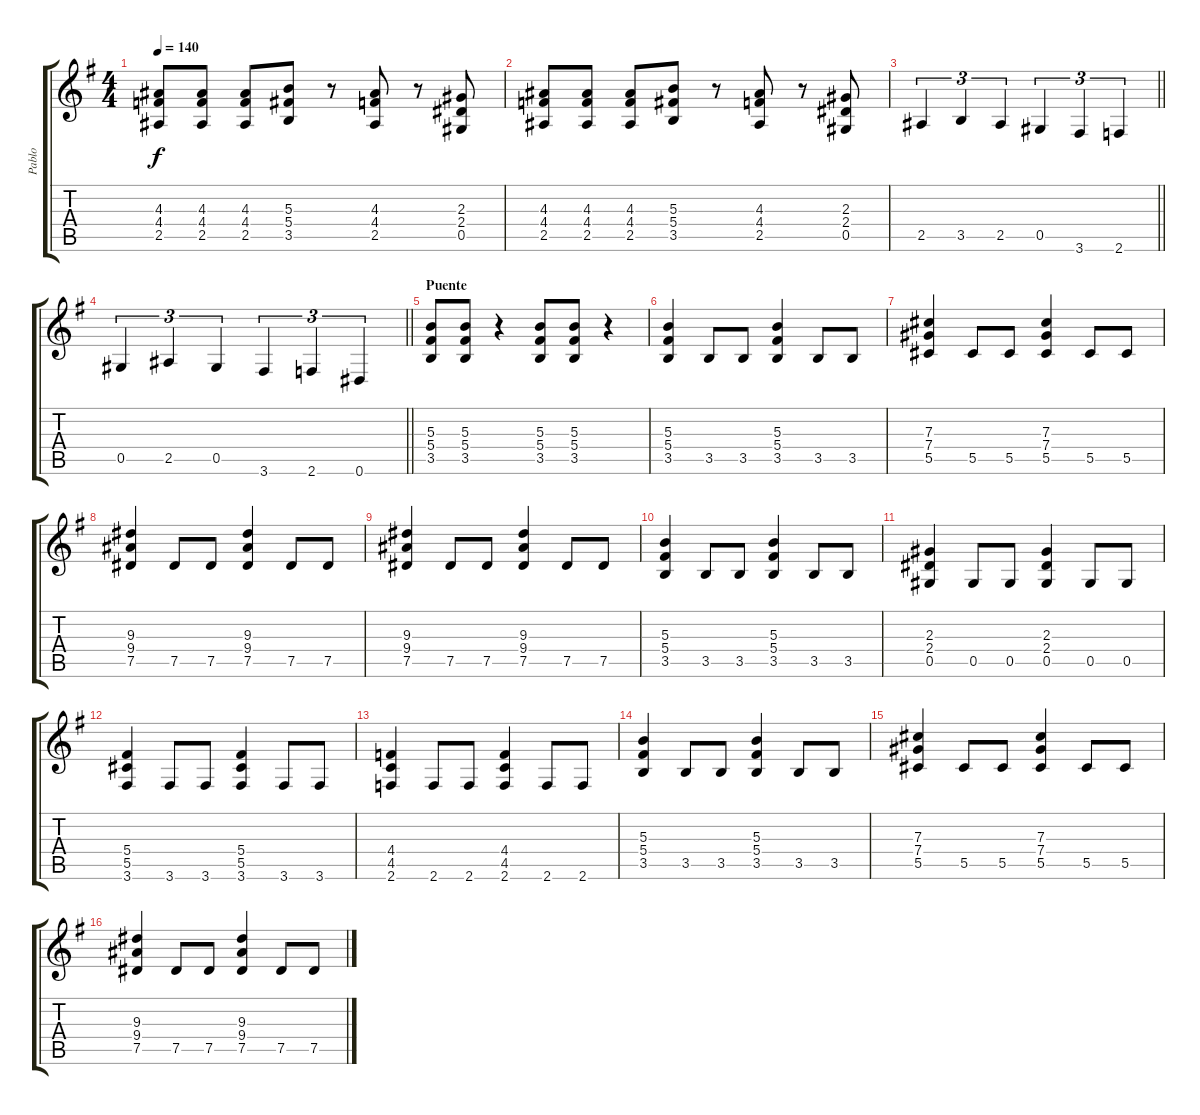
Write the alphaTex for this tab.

\track ("Pablo" "Pablo") {instrument distortionguitar}
\staff {score tabs}
\tuning (Eb4 Bb3 Gb3 Db3 Ab2 Eb2) {hide}
\ts (4 4)
\tempo 140
\clef g2
\ks g
(4.3 4.4 2.5).8{dy f} (4.3 4.4 2.5).8 (4.3 4.4 2.5).8 (5.3 5.4 3.5).8 r.8 (4.3 4.4 2.5).8 r.8 (2.3 2.4 0.5).8 |
(4.3 4.4 2.5).8 (4.3 4.4 2.5).8 (4.3 4.4 2.5).8 (5.3 5.4 3.5).8 r.8 (4.3 4.4 2.5).8 r.8 (2.3 2.4 0.5).8 |
\barLineRight lightlight
2.5.4{tu (3 2)} 3.5.4{tu (3 2)} 2.5.4{tu (3 2)} 0.5.4{tu (3 2)} 3.6.4{tu (3 2)} 2.6.4{tu (3 2)} |
\barLineRight lightlight
0.5.4{tu (3 2)} 2.5.4{tu (3 2)} 0.5.4{tu (3 2)} 3.6.4{tu (3 2)} 2.6.4{tu (3 2)} 0.6.4{tu (3 2)} |
\section ("" "Puente")
(5.3 5.4 3.5).8 (5.3 5.4 3.5).8 r.4 (5.3 5.4 3.5).8 (5.3 5.4 3.5).8 r.4 |
(5.3 5.4 3.5).4 3.5.8 3.5.8 (5.3 5.4 3.5).4 3.5.8 3.5.8 |
(7.3 7.4 5.5).4 5.5.8 5.5.8 (7.3 7.4 5.5).4 5.5.8 5.5.8 |
(9.3 9.4 7.5).4 7.5.8 7.5.8 (9.3 9.4 7.5).4 7.5.8 7.5.8 |
(9.3 9.4 7.5).4 7.5.8 7.5.8 (9.3 9.4 7.5).4 7.5.8 7.5.8 |
(5.3 5.4 3.5).4 3.5.8 3.5.8 (5.3 5.4 3.5).4 3.5.8 3.5.8 |
(2.3 2.4 0.5).4 0.5.8 0.5.8 (2.3 2.4 0.5).4 0.5.8 0.5.8 |
(5.4 5.5 3.6).4 3.6.8 3.6.8 (5.4 5.5 3.6).4 3.6.8 3.6.8 |
(4.4 4.5 2.6).4 2.6.8 2.6.8 (4.4 4.5 2.6).4 2.6.8 2.6.8 |
(5.3 5.4 3.5).4 3.5.8 3.5.8 (5.3 5.4 3.5).4 3.5.8 3.5.8 |
(7.3 7.4 5.5).4 5.5.8 5.5.8 (7.3 7.4 5.5).4 5.5.8 5.5.8 |
(9.3 9.4 7.5).4 7.5.8 7.5.8 (9.3 9.4 7.5).4 7.5.8 7.5.8
